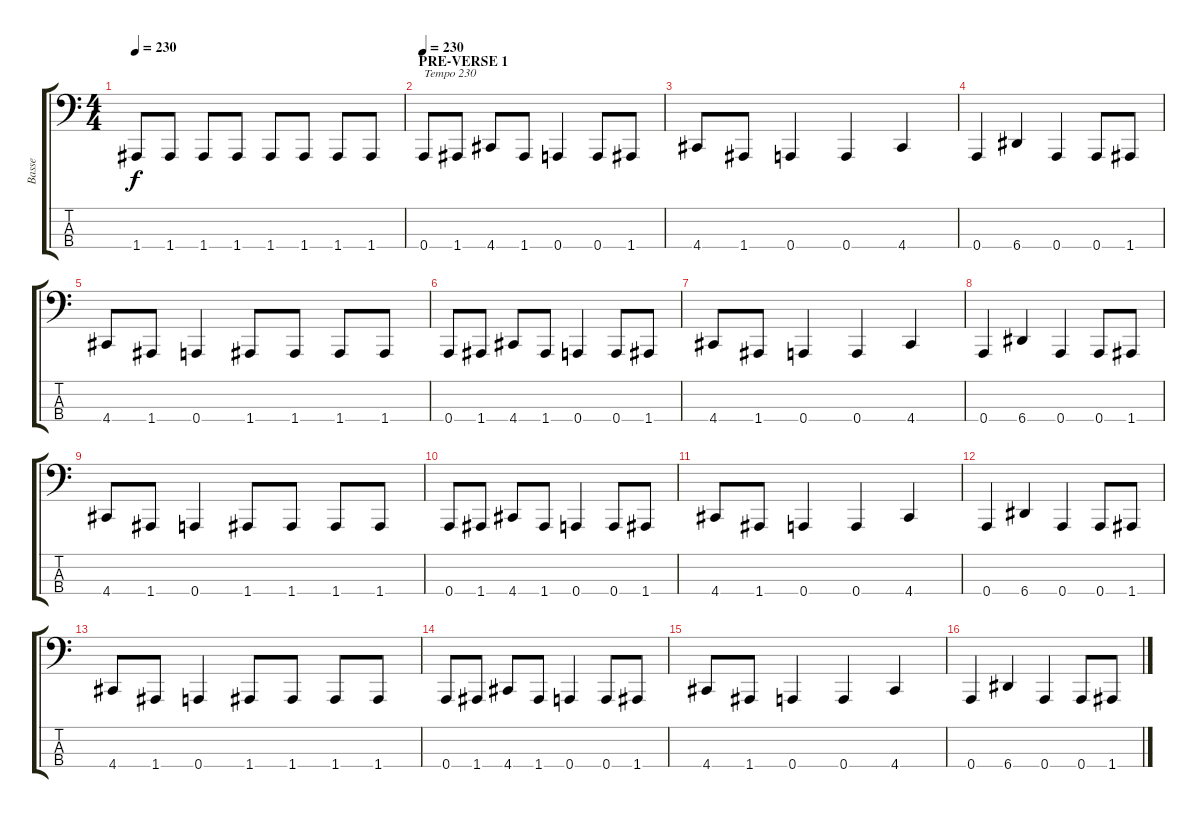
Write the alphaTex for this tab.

\track ("Basse" "Basse") {instrument slapbass2}
\staff {score tabs}
\tuning (C2 G2 D1 A0) {hide}
\ts (4 4)
\tempo 230
\clef f4
\ks c
1.4.8{dy f} 1.4.8 1.4.8 1.4.8 1.4.8 1.4.8 1.4.8 1.4.8 |
\section ("" "PRE-VERSE 1")
\tempo 230
0.4.8{txt "Tempo 230"} 1.4.8 4.4.8 1.4.8 0.4.4 0.4.8 1.4.8 |
4.4.8 1.4.8 0.4.4 0.4.4 4.4.4 |
0.4.4 6.4.4 0.4.4 0.4.8 1.4.8 |
4.4.8 1.4.8 0.4.4 1.4.8 1.4.8 1.4.8 1.4.8 |
0.4.8 1.4.8 4.4.8 1.4.8 0.4.4 0.4.8 1.4.8 |
4.4.8 1.4.8 0.4.4 0.4.4 4.4.4 |
0.4.4 6.4.4 0.4.4 0.4.8 1.4.8 |
4.4.8 1.4.8 0.4.4 1.4.8 1.4.8 1.4.8 1.4.8 |
0.4.8 1.4.8 4.4.8 1.4.8 0.4.4 0.4.8 1.4.8 |
4.4.8 1.4.8 0.4.4 0.4.4 4.4.4 |
0.4.4 6.4.4 0.4.4 0.4.8 1.4.8 |
4.4.8 1.4.8 0.4.4 1.4.8 1.4.8 1.4.8 1.4.8 |
0.4.8 1.4.8 4.4.8 1.4.8 0.4.4 0.4.8 1.4.8 |
4.4.8 1.4.8 0.4.4 0.4.4 4.4.4 |
0.4.4 6.4.4 0.4.4 0.4.8 1.4.8
